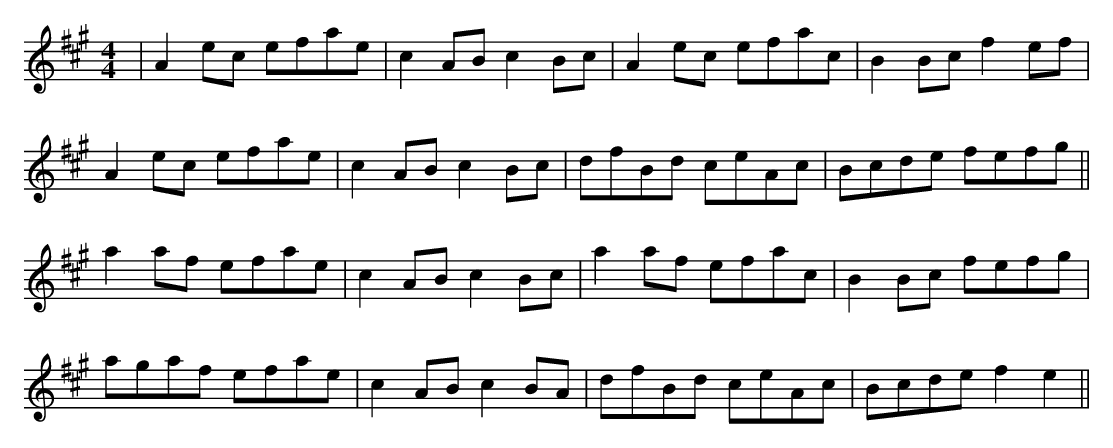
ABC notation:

X:1
M:4/4
K:A
|A2 ec efae|c2 AB c2 Bc|A2 ec efac|B2 Bc f2 ef|
A2 ec efae|c2 AB c2 Bc|dfBd ceAc|Bcde fefg||
a2 af efae|c2 AB c2 Bc|a2 af efac|B2 Bc fefg|
agaf efae|c2 AB c2 BA|dfBd ceAc|Bcde f2 e2||
